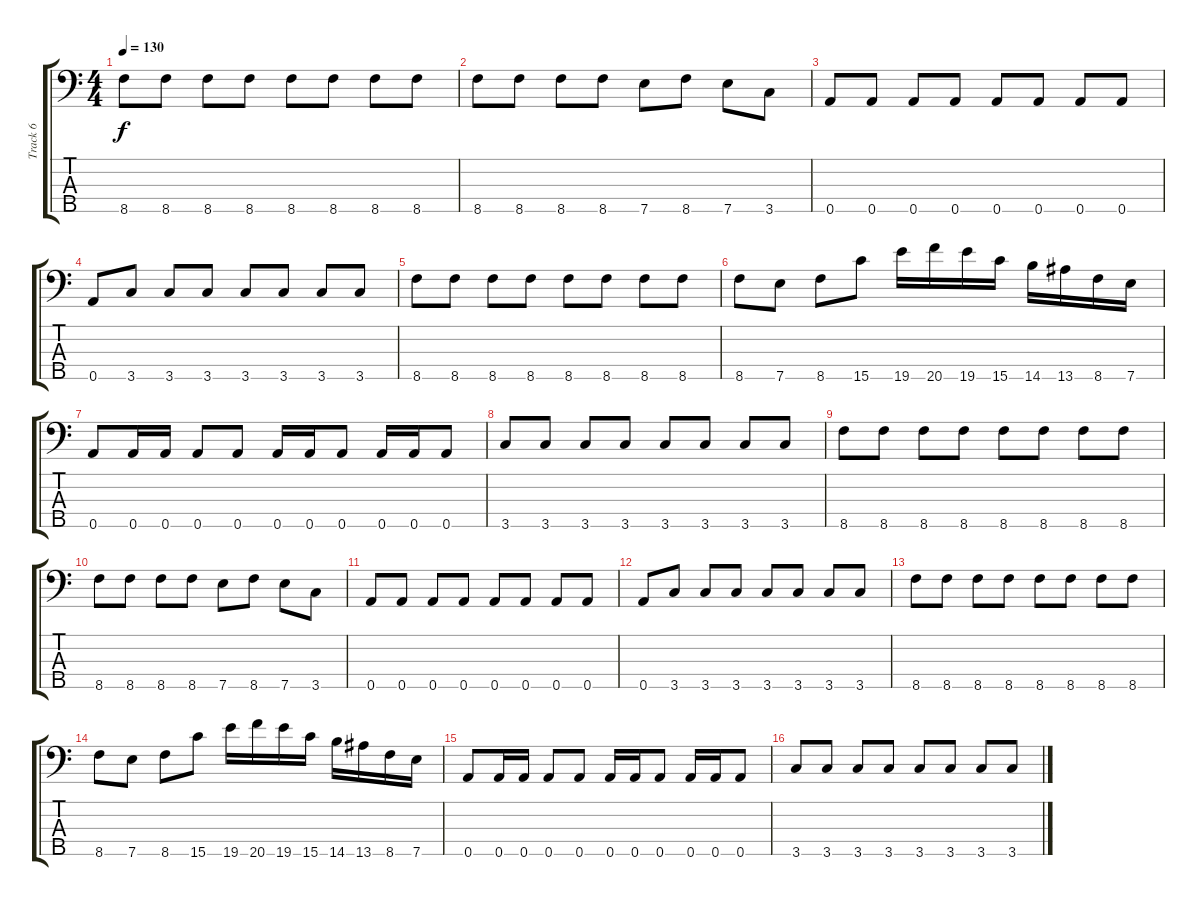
\track ("Track 6" "Track 6") {instrument electricbasspick}
\staff {score tabs}
\tuning (Gb1 D2 A2 E2 A1) {hide}
\ts (4 4)
\tempo 130
\clef f4
\ks c
8.5.8{dy f} 8.5.8 8.5.8 8.5.8 8.5.8 8.5.8 8.5.8 8.5.8 |
8.5.8 8.5.8 8.5.8 8.5.8 7.5.8 8.5.8 7.5.8 3.5.8 |
0.5.8 0.5.8 0.5.8 0.5.8 0.5.8 0.5.8 0.5.8 0.5.8 |
0.5.8 3.5.8 3.5.8 3.5.8 3.5.8 3.5.8 3.5.8 3.5.8 |
8.5.8 8.5.8 8.5.8 8.5.8 8.5.8 8.5.8 8.5.8 8.5.8 |
8.5.8 7.5.8 8.5.8 15.5.8 19.5.16 20.5.16 19.5.16 15.5.16 14.5.16 13.5.16 8.5.16 7.5.16 |
0.5.8 0.5.16 0.5.16 0.5.8 0.5.8 0.5.16 0.5.16 0.5.8 0.5.16 0.5.16 0.5.8 |
3.5.8 3.5.8 3.5.8 3.5.8 3.5.8 3.5.8 3.5.8 3.5.8 |
8.5.8 8.5.8 8.5.8 8.5.8 8.5.8 8.5.8 8.5.8 8.5.8 |
8.5.8 8.5.8 8.5.8 8.5.8 7.5.8 8.5.8 7.5.8 3.5.8 |
0.5.8 0.5.8 0.5.8 0.5.8 0.5.8 0.5.8 0.5.8 0.5.8 |
0.5.8 3.5.8 3.5.8 3.5.8 3.5.8 3.5.8 3.5.8 3.5.8 |
8.5.8 8.5.8 8.5.8 8.5.8 8.5.8 8.5.8 8.5.8 8.5.8 |
8.5.8 7.5.8 8.5.8 15.5.8 19.5.16 20.5.16 19.5.16 15.5.16 14.5.16 13.5.16 8.5.16 7.5.16 |
0.5.8 0.5.16 0.5.16 0.5.8 0.5.8 0.5.16 0.5.16 0.5.8 0.5.16 0.5.16 0.5.8 |
3.5.8 3.5.8 3.5.8 3.5.8 3.5.8 3.5.8 3.5.8 3.5.8
